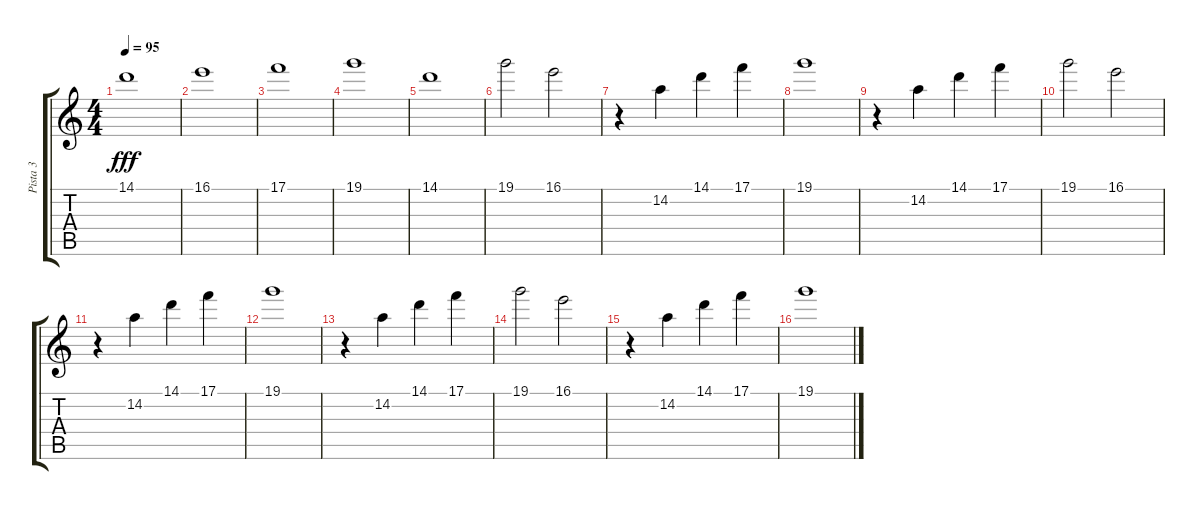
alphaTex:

\track ("Pista 3" "Pista 3") {instrument overdrivenguitar}
\staff {score tabs}
\tuning (C4 G3 Eb3 Bb2 F2 C2) {hide}
\ts (4 4)
\tempo 95
\clef g2
\ks c
14.1.1{dy fff} |
16.1.1 |
17.1.1 |
19.1.1 |
14.1.1 |
19.1.2 16.1.2 |
r.4 14.2.4 14.1.4 17.1.4 |
19.1.1 |
r.4 14.2.4 14.1.4 17.1.4 |
19.1.2 16.1.2 |
r.4 14.2.4 14.1.4 17.1.4 |
19.1.1 |
r.4{balance 8} 14.2.4 14.1.4 17.1.4 |
19.1.2 16.1.2 |
r.4{balance 8} 14.2.4 14.1.4 17.1.4 |
19.1.1
